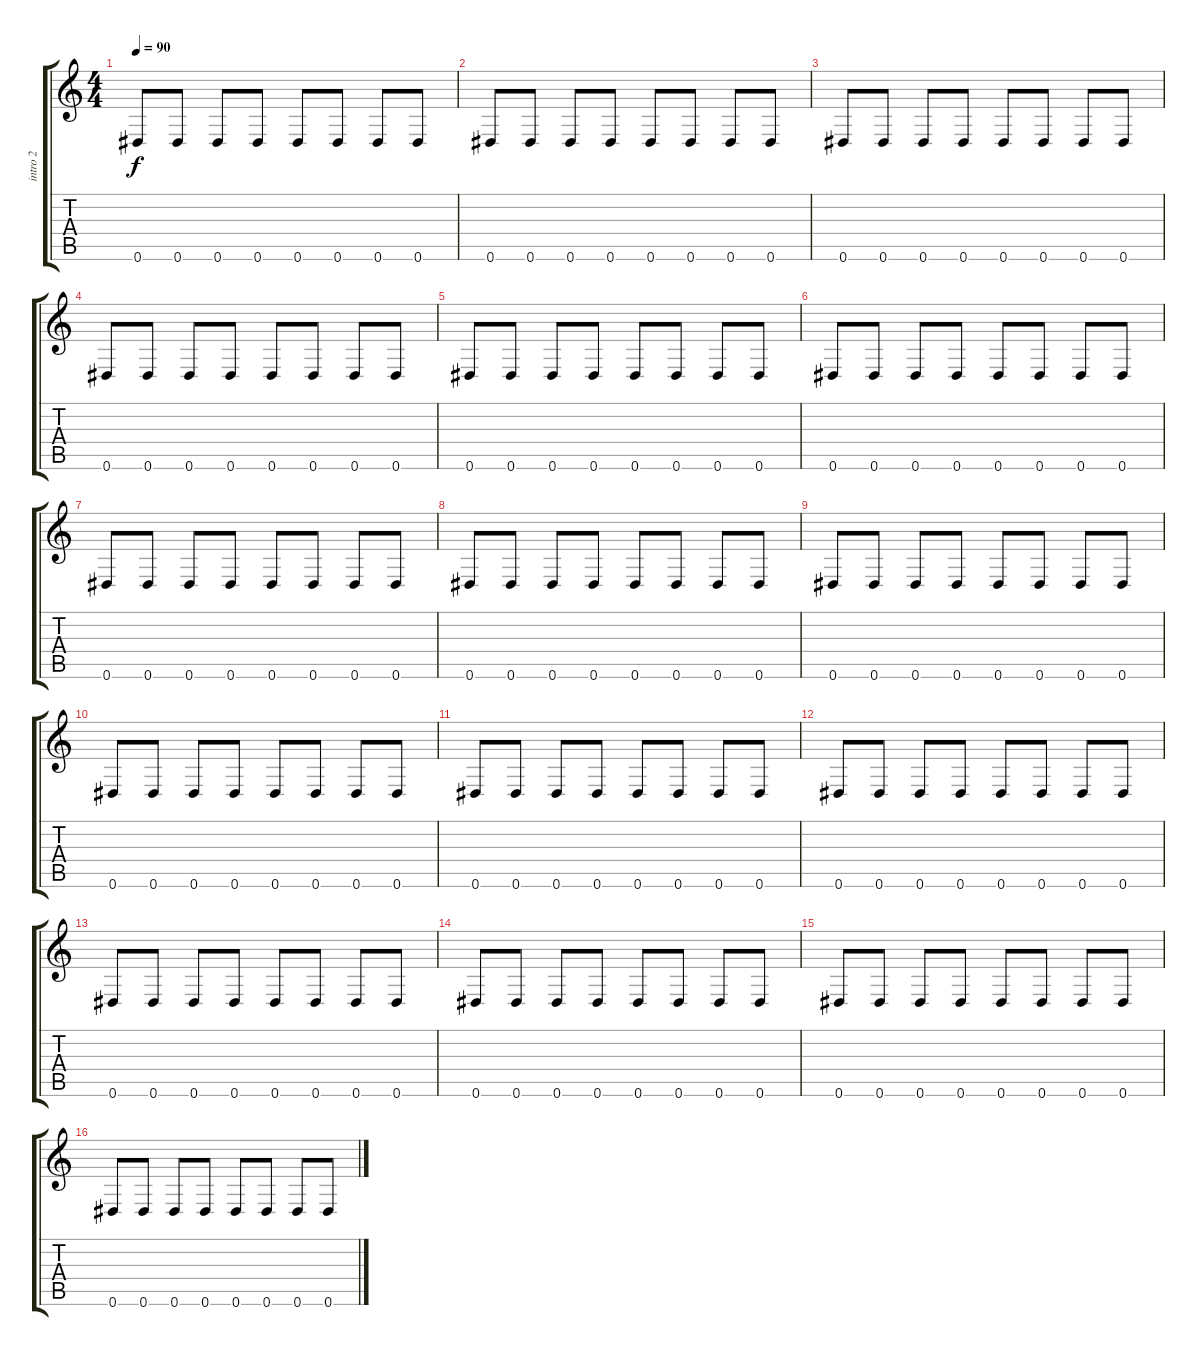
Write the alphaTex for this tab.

\track ("intro 2" "intro 2") {instrument synthbass1}
\staff {score tabs}
\tuning (Eb4 Bb3 Gb3 Db3 Ab2 Eb2) {hide}
\ts (4 4)
\tempo 90
\clef g2
\ks c
0.6.8{dy f instrument synthbass1} 0.6.8 0.6.8 0.6.8 0.6.8 0.6.8 0.6.8 0.6.8 |
0.6.8 0.6.8 0.6.8 0.6.8 0.6.8 0.6.8 0.6.8 0.6.8 |
0.6.8 0.6.8 0.6.8 0.6.8 0.6.8 0.6.8 0.6.8 0.6.8 |
0.6.8 0.6.8 0.6.8 0.6.8 0.6.8 0.6.8 0.6.8 0.6.8 |
0.6.8 0.6.8 0.6.8 0.6.8 0.6.8 0.6.8 0.6.8 0.6.8 |
0.6.8 0.6.8 0.6.8 0.6.8 0.6.8 0.6.8 0.6.8 0.6.8 |
0.6.8 0.6.8 0.6.8 0.6.8 0.6.8 0.6.8 0.6.8 0.6.8 |
0.6.8 0.6.8 0.6.8 0.6.8 0.6.8 0.6.8 0.6.8 0.6.8 |
0.6.8 0.6.8 0.6.8 0.6.8 0.6.8 0.6.8 0.6.8 0.6.8 |
0.6.8 0.6.8 0.6.8 0.6.8 0.6.8 0.6.8 0.6.8 0.6.8 |
0.6.8 0.6.8 0.6.8 0.6.8 0.6.8 0.6.8 0.6.8 0.6.8 |
0.6.8 0.6.8 0.6.8 0.6.8 0.6.8 0.6.8 0.6.8 0.6.8 |
0.6.8 0.6.8 0.6.8 0.6.8 0.6.8 0.6.8 0.6.8 0.6.8 |
0.6.8 0.6.8 0.6.8 0.6.8 0.6.8 0.6.8 0.6.8 0.6.8 |
0.6.8 0.6.8 0.6.8 0.6.8 0.6.8 0.6.8 0.6.8 0.6.8 |
0.6.8 0.6.8 0.6.8 0.6.8 0.6.8 0.6.8 0.6.8 0.6.8
